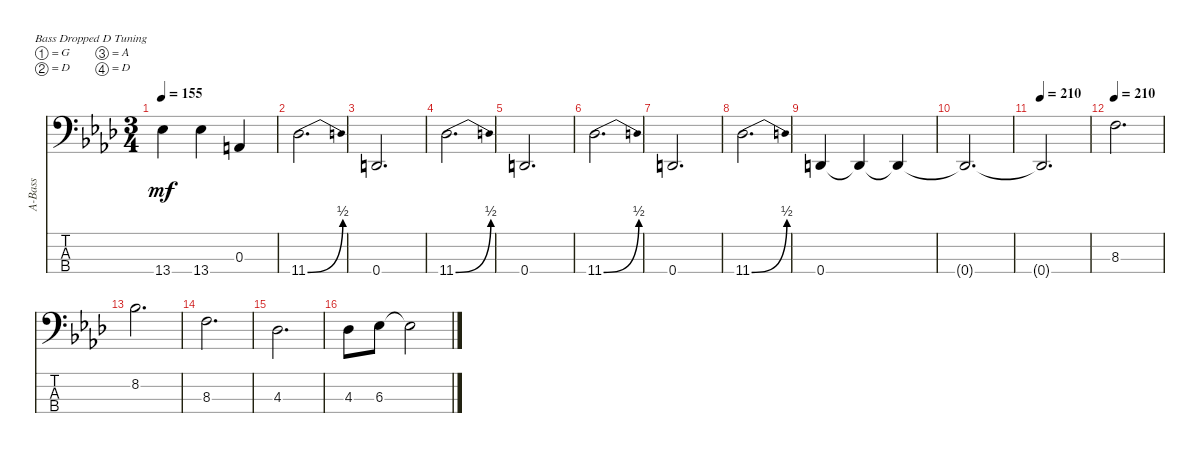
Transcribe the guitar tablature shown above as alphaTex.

\defaultSystemsLayout 4
\bracketExtendMode nobrackets
\otherSystemsTrackNameOrientation horizontal
\track ("Acoustic Bass" "A-Bass") {instrument acousticbass}
\staff {score tabs}
\tuning (G2 D2 A1 D1)
\ts (3 4)
\tempo 155
\clef f4
\ks ab
13.4{t acc b}.4{dy mf beam Down} 13.4{acc b}.4{beam Down} 0.3{acc forcenatural}.4{beam Up} |
11.4{be (bend 0 0 60 2) acc b}.2{d beam Down} |
0.4{acc forcenatural}.2{d beam Up} |
11.4{be (bend 0 0 60 2) acc b}.2{d beam Down} |
0.4{acc forcenatural}.2{d beam Up} |
11.4{be (bend 0 0 60 2) acc b}.2{d beam Down} |
0.4{acc forcenatural}.2{d beam Up} |
11.4{be (bend 0 0 60 2) acc b}.2{d beam Down} |
0.4{acc forcenatural}.4{beam Up} 0.4{t acc forcenatural}.4{beam Up} 0.4{t acc forcenatural}.4{beam Up} |
0.4{t acc forcenatural}.2{d beam Up} |
\tempo 210
0.4{t acc forcenatural}.2{d beam Up} |
\tempo 210
8.3{acc forcenatural}.2{d beam Down} |
8.2{acc b}.2{d beam Down} |
8.3{acc forcenatural}.2{d beam Down} |
4.3{acc b}.2{d beam Down} |
4.3{acc b}.8{beam Down} 6.3{acc b}.8{beam Down} 6.3{t acc b}.2{beam Down}
